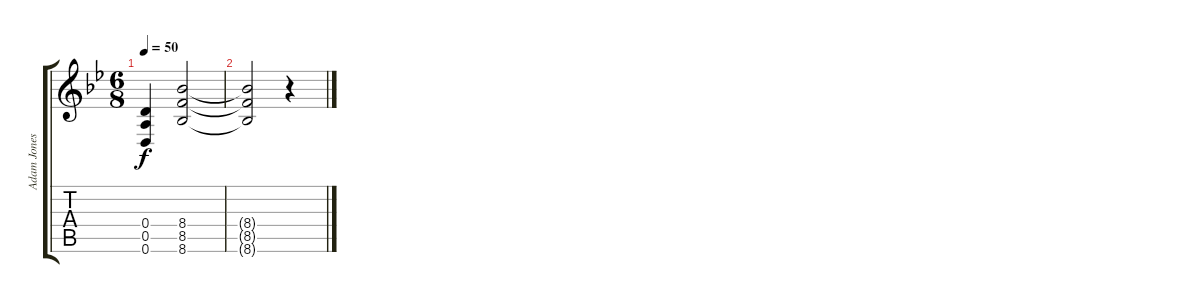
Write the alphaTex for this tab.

\track ("Adam Jones" "Adam Jones") {instrument distortionguitar}
\staff {score tabs}
\tuning (E4 B3 G3 D3 A2 D2) {hide}
\ts (6 8)
\tempo 50
\clef g2
\ks bb
(0.4 0.5 0.6).4{dy f} (8.4 8.5 8.6).2{volume 0} |
(8.4{t} 8.5{t} 8.6{t}).2 r.4
